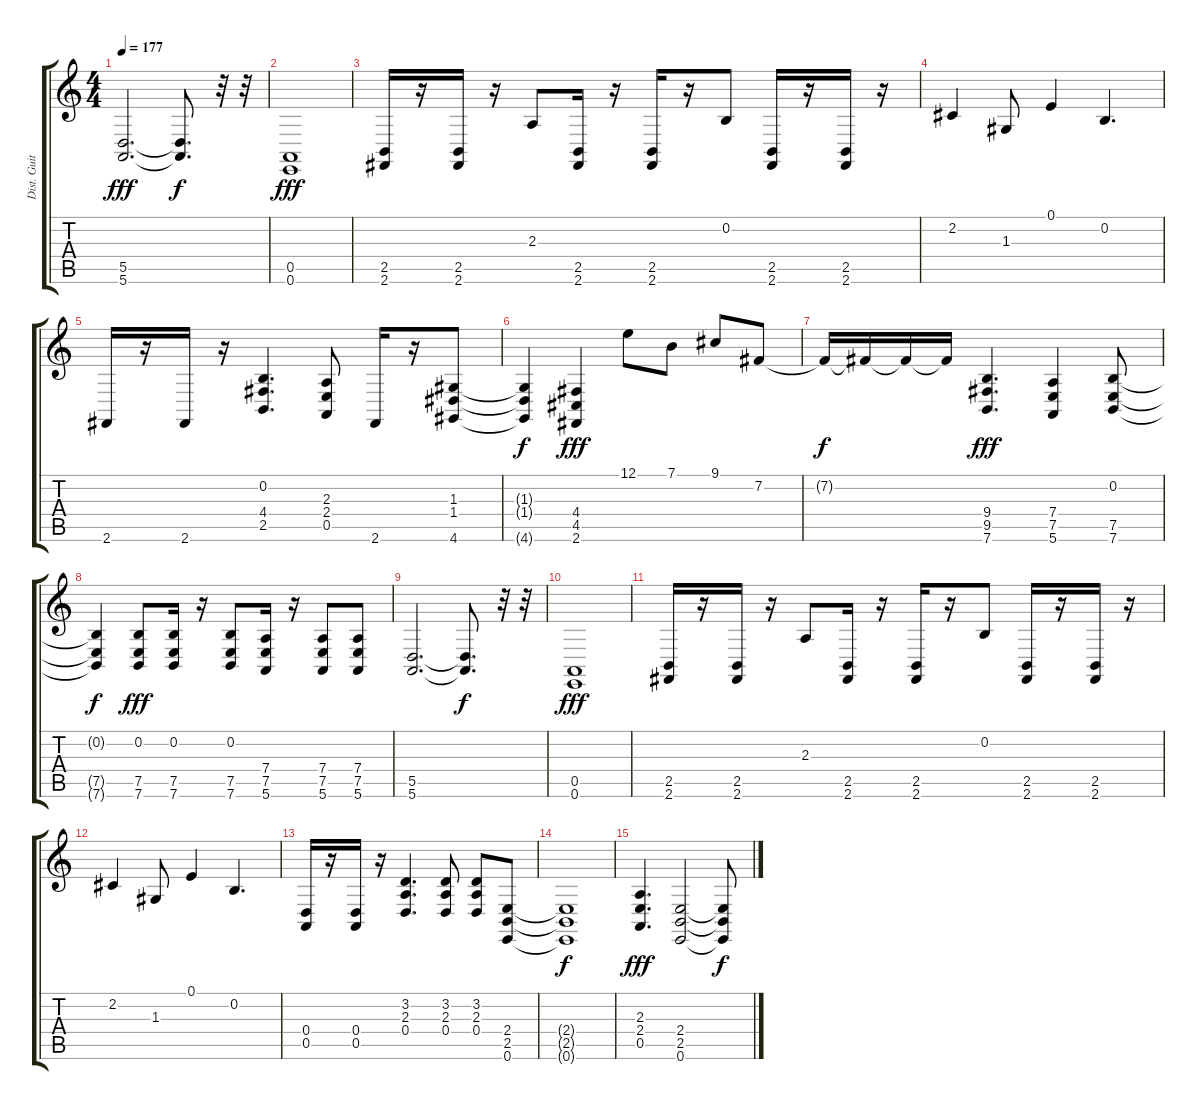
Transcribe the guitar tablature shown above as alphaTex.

\track ("Dist. Guitar 3" "Dist. Guit") {instrument lead5charang}
\staff {score tabs}
\tuning (E4 B3 G3 D3 A2 E2) {hide}
\ts (4 4)
\tempo 177
\clef g2
\ks c
(5.5 5.6).2{d dy fff} (5.5{t} 5.6{t}).8{d dy f} r.32 r.32 |
(0.5 0.6).1{dy fff} |
(2.5 2.6).16 r.16 (2.5 2.6).16 r.16 2.3.8 (2.5 2.6).16 r.16 (2.5 2.6).16 r.16 0.2.8 (2.5 2.6).16 r.16 (2.5 2.6).16 r.16 |
2.2.4 1.3.8 0.1.4 0.2.4{d} |
2.6.16 r.16 2.6.16 r.16 (0.2 4.4 2.5).4{d} (2.3 2.4 0.5).8 2.6.16 r.16 (1.3 1.4 4.6).8 |
(1.3{t} 1.4{t} 4.6{t}).4{dy f} (4.4 4.5 2.6).4{dy fff} 12.1.8 7.1.8 9.1.8 7.2.8 |
7.2{t}.16{dy f} 7.2{t}.16 7.2{t}.16 7.2{t}.16 (9.4 9.5 7.6).4{d dy fff} (7.4 7.5 5.6).4 (0.2 7.5 7.6).8 |
(0.2{t} 7.5{t} 7.6{t}).4{dy f} (0.2 7.5 7.6).8{dy fff} (0.2 7.5 7.6).16 r.16 (0.2 7.5 7.6).8 (7.4 7.5 5.6).16 r.16 (7.4 7.5 5.6).8 (7.4 7.5 5.6).8 |
(5.5 5.6).2{d} (5.5{t} 5.6{t}).8{d dy f} r.32 r.32 |
(0.5 0.6).1{dy fff} |
(2.5 2.6).16 r.16 (2.5 2.6).16 r.16 2.3.8 (2.5 2.6).16 r.16 (2.5 2.6).16 r.16 0.2.8 (2.5 2.6).16 r.16 (2.5 2.6).16 r.16 |
2.2.4 1.3.8 0.1.4 0.2.4{d} |
(0.4 0.5).16 r.16 (0.4 0.5).16 r.16 (3.2 2.3 0.4).4{d} (3.2 2.3 0.4).8 (3.2 2.3 0.4).8 (2.4 2.5 0.6).8 |
(2.4{t} 2.5{t} 0.6{t}).1{dy f} |
(2.3 2.4 0.5).4{d dy fff} (2.4 2.5 0.6).2 (2.4{t} 2.5{t} 0.6{t}).8{dy f}
